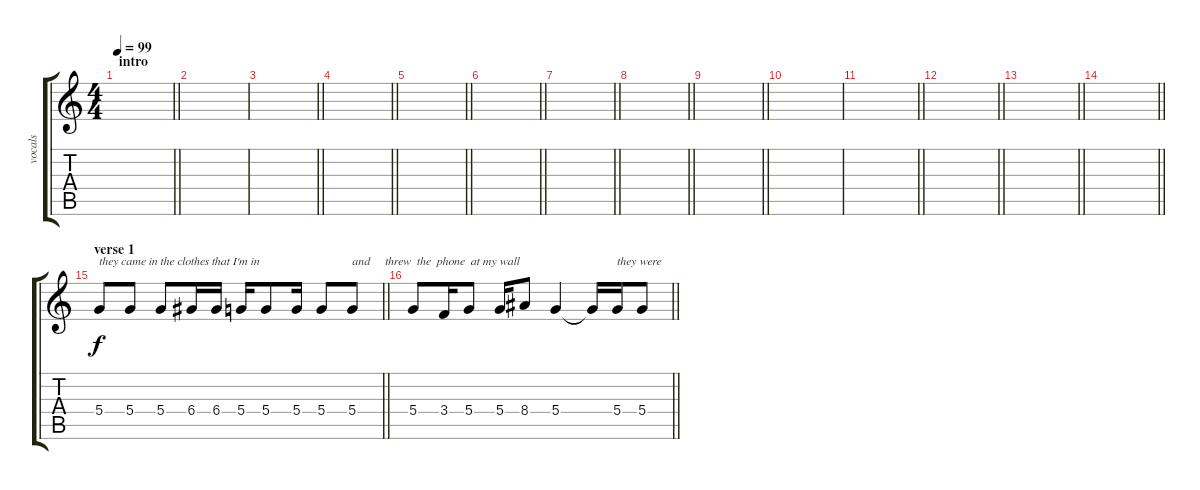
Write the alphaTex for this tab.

\track ("vocals" "vocals") {instrument overdrivenguitar}
\staff {score tabs}
\tuning (E4 B3 G3 D3 A2 E2) {hide}
\ts (4 4)
\section ("" "intro")
\tempo 99
\clef g2
\barLineRight lightlight
\ks c
|
|
\barLineRight lightlight
|
\barLineRight lightlight
|
\barLineRight lightlight
|
\barLineRight lightlight
|
\barLineRight lightlight
|
\barLineRight lightlight
|
\barLineRight lightlight
|
|
\barLineRight lightlight
|
\barLineRight lightlight
|
\barLineRight lightlight
|
\barLineRight lightlight
|
\section ("" "verse 1")
\barLineRight lightlight
5.4.8{txt "they came in the clothes that I'm in"} 5.4.8 5.4.8 6.4.16 6.4.16 5.4.16 5.4.8 5.4.16 5.4.8 5.4.8{txt "and     threw  the  phone  at my wall"} |
\barLineRight lightlight
5.4.8 3.4.16 5.4.8 5.4.16 8.4.8 5.4.4 5.4{t}.16 5.4.16{txt "they were"} 5.4.8
